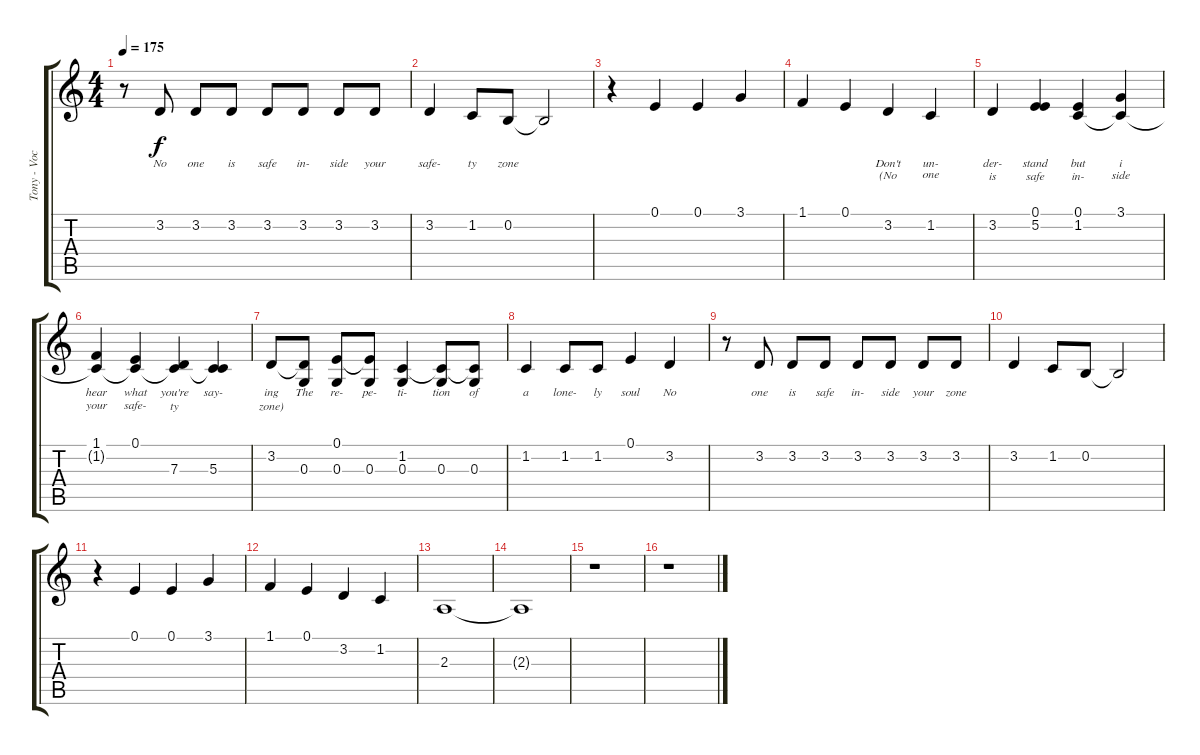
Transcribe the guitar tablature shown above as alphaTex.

\track ("Tony - Vocals/Back Vocals" "Tony - Voc") {instrument lead1square}
\staff {score tabs}
\tuning (E4 B3 G3 D3 A2 E2) {hide}
\ts (4 4)
\tempo 175
\clef g2
\ks c
r.8{dy f} 3.2.8{lyrics (0 "No") lyrics (1 "") lyrics (2 "") lyrics (3 "") lyrics (4 "")} 3.2.8{lyrics (0 "one") lyrics (1 "") lyrics (2 "") lyrics (3 "") lyrics (4 "")} 3.2.8{lyrics (0 "is") lyrics (1 "") lyrics (2 "") lyrics (3 "") lyrics (4 "")} 3.2.8{lyrics (0 "safe") lyrics (1 "") lyrics (2 "") lyrics (3 "") lyrics (4 "")} 3.2.8{lyrics (0 "in-") lyrics (1 "") lyrics (2 "") lyrics (3 "") lyrics (4 "")} 3.2.8{lyrics (0 "side") lyrics (1 "") lyrics (2 "") lyrics (3 "") lyrics (4 "")} 3.2.8{lyrics (0 "your") lyrics (1 "") lyrics (2 "") lyrics (3 "") lyrics (4 "")} |
3.2.4{lyrics (0 "safe-") lyrics (1 "") lyrics (2 "") lyrics (3 "") lyrics (4 "")} 1.2.8{lyrics (0 "ty") lyrics (1 "") lyrics (2 "") lyrics (3 "") lyrics (4 "")} 0.2.8{lyrics (0 "zone") lyrics (1 "") lyrics (2 "") lyrics (3 "") lyrics (4 "")} 0.2{t}.2{lyrics (0 "") lyrics (1 "") lyrics (2 "") lyrics (3 "") lyrics (4 "")} |
r.4 0.1.4{lyrics (0 "") lyrics (1 "") lyrics (2 "") lyrics (3 "") lyrics (4 "")} 0.1.4{lyrics (0 "") lyrics (1 "") lyrics (2 "") lyrics (3 "") lyrics (4 "")} 3.1.4{lyrics (0 "") lyrics (1 "") lyrics (2 "") lyrics (3 "") lyrics (4 "")} |
1.1.4{lyrics (0 "") lyrics (1 "") lyrics (2 "") lyrics (3 "") lyrics (4 "")} 0.1.4{lyrics (0 "") lyrics (1 "") lyrics (2 "") lyrics (3 "") lyrics (4 "")} 3.2.4{lyrics (0 "Don't") lyrics (1 "(No") lyrics (2 "") lyrics (3 "") lyrics (4 "")} 1.2.4{lyrics (0 "un-") lyrics (1 "one") lyrics (2 "") lyrics (3 "") lyrics (4 "")} |
3.2.4{lyrics (0 "der-") lyrics (1 "is") lyrics (2 "") lyrics (3 "") lyrics (4 "")} (0.1 5.2).4{lyrics (0 "stand") lyrics (1 "safe") lyrics (2 "") lyrics (3 "") lyrics (4 "")} (0.1 1.2).4{lyrics (0 "but") lyrics (1 "in-") lyrics (2 "") lyrics (3 "") lyrics (4 "")} (3.1 1.2{t}).4{lyrics (0 "i") lyrics (1 "side") lyrics (2 "") lyrics (3 "") lyrics (4 "")} |
(1.1 1.2{t}).4{lyrics (0 "hear") lyrics (1 "your") lyrics (2 "") lyrics (3 "") lyrics (4 "")} (0.1 1.2{t}).4{lyrics (0 "what") lyrics (1 "safe-") lyrics (2 "") lyrics (3 "") lyrics (4 "")} (1.2{t} 7.3).4{lyrics (0 "you're") lyrics (1 "ty") lyrics (2 "") lyrics (3 "") lyrics (4 "")} (1.2{t} 5.3).4{lyrics (0 "say-") lyrics (1 "") lyrics (2 "") lyrics (3 "") lyrics (4 "")} |
3.2.8{lyrics (0 "ing") lyrics (1 "zone)") lyrics (2 "") lyrics (3 "") lyrics (4 "")} (3.2{t} 0.3).8{lyrics (0 "The") lyrics (1 "") lyrics (2 "") lyrics (3 "") lyrics (4 "")} (0.1 0.3).8{lyrics (0 "re-") lyrics (1 "") lyrics (2 "") lyrics (3 "") lyrics (4 "")} (0.1{t} 0.3).8{lyrics (0 "pe-") lyrics (1 "") lyrics (2 "") lyrics (3 "") lyrics (4 "")} (1.2 0.3).4{lyrics (0 "ti-") lyrics (1 "") lyrics (2 "") lyrics (3 "") lyrics (4 "")} (1.2{t} 0.3).8{lyrics (0 "tion") lyrics (1 "") lyrics (2 "") lyrics (3 "") lyrics (4 "")} (1.2{t} 0.3).8{lyrics (0 "of") lyrics (1 "") lyrics (2 "") lyrics (3 "") lyrics (4 "")} |
1.2.4{lyrics (0 "a") lyrics (1 "") lyrics (2 "") lyrics (3 "") lyrics (4 "")} 1.2.8{lyrics (0 "lone-") lyrics (1 "") lyrics (2 "") lyrics (3 "") lyrics (4 "")} 1.2.8{lyrics (0 "ly") lyrics (1 "") lyrics (2 "") lyrics (3 "") lyrics (4 "")} 0.1.4{lyrics (0 "soul") lyrics (1 "") lyrics (2 "") lyrics (3 "") lyrics (4 "")} 3.2.4{lyrics (0 "No") lyrics (1 "") lyrics (2 "") lyrics (3 "") lyrics (4 "")} |
r.8 3.2.8{lyrics (0 "one") lyrics (1 "") lyrics (2 "") lyrics (3 "") lyrics (4 "")} 3.2.8{lyrics (0 "is") lyrics (1 "") lyrics (2 "") lyrics (3 "") lyrics (4 "")} 3.2.8{lyrics (0 "safe") lyrics (1 "") lyrics (2 "") lyrics (3 "") lyrics (4 "")} 3.2.8{lyrics (0 "in-") lyrics (1 "") lyrics (2 "") lyrics (3 "") lyrics (4 "")} 3.2.8{lyrics (0 "side") lyrics (1 "") lyrics (2 "") lyrics (3 "") lyrics (4 "")} 3.2.8{lyrics (0 "your") lyrics (1 "") lyrics (2 "") lyrics (3 "") lyrics (4 "")} 3.2.8{lyrics (0 "zone") lyrics (1 "") lyrics (2 "") lyrics (3 "") lyrics (4 "")} |
3.2.4 1.2.8 0.2.8 0.2{t}.2 |
r.4 0.1.4 0.1.4 3.1.4 |
1.1.4 0.1.4 3.2.4 1.2.4 |
2.3.1 |
2.3{t}.1 |
r.1 |
r.1
